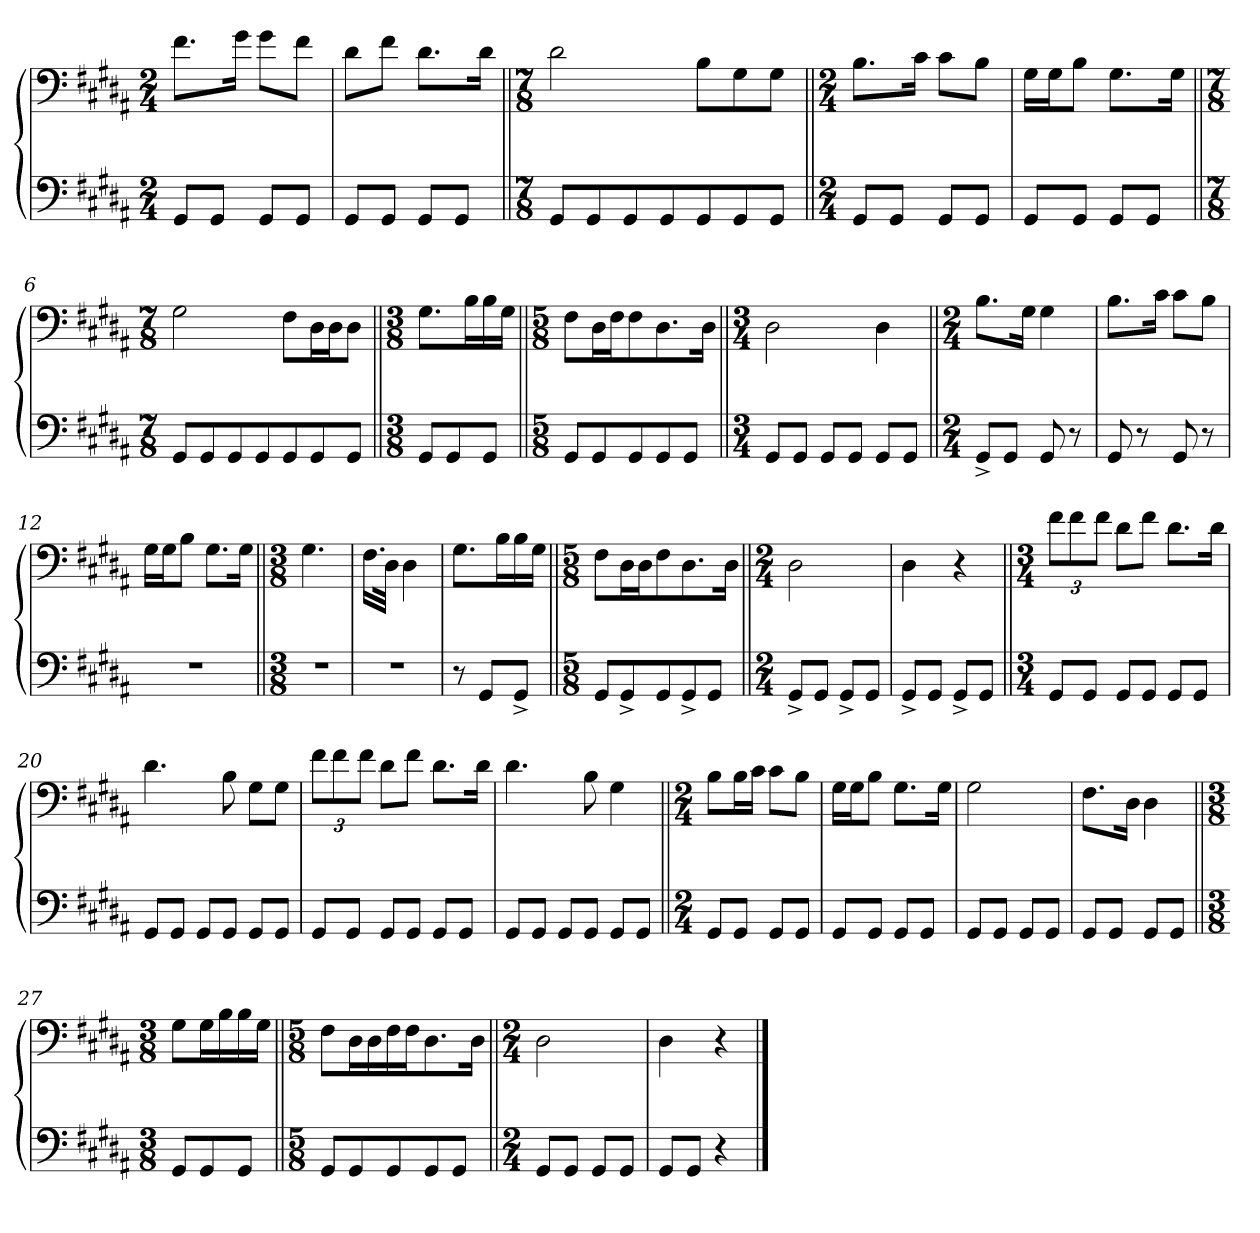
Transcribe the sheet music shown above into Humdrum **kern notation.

**kern	**kern
*part1	*part1
*staff2	*staff1
*clefF4	*clefF4
*k[f#c#g#d#a#]	*k[f#c#g#d#a#]
*M2/4	*M2/4
=1	=1
8GG#/L	8.f#\L
8GG#/J	.
.	16g#\Jk
8GG#/L	8g#\L
8GG#/J	8f#\J
=2	=2
8GG#/L	8d#\L
8GG#/J	8f#\J
8GG#/L	8.d#\L
8GG#/J	.
.	16d#\Jk
=3||	=3||
*M7/8	*M7/8
8GG#/L	2d#\
8GG#/	.
8GG#/	.
8GG#/	.
8GG#/	8B\L
8GG#/	8G#\
8GG#/J	8G#\J
=4||	=4||
*M2/4	*M2/4
8GG#/L	8.B\L
8GG#/J	.
.	16c#\Jk
8GG#/L	8c#\L
8GG#/J	8B\J
=5	=5
8GG#/L	16G#\LL
.	16G#\J
8GG#/J	8B\J
8GG#/L	8.G#\L
8GG#/J	.
.	16G#\Jk
=6||	=6||
*M7/8	*M7/8
8GG#/L	2G#\
8GG#/	.
8GG#/	.
8GG#/	.
8GG#/	8F#\L
8GG#/	16D#\L
.	16D#\J
8GG#/J	8D#\J
=7||	=7||
*M3/8	*M3/8
8GG#/L	8.G#\L
8GG#/	.
.	16B\L
8GG#/J	16B\
.	16G#\JJ
=8||	=8||
*M5/8	*M5/8
8GG#/L	8F#\L
8GG#/	16D#\L
.	16F#\J
8GG#/	8F#\
8GG#/	8.D#\
8GG#/J	.
.	16D#\Jk
=9||	=9||
*M3/4	*M3/4
8GG#/L	2D#\
8GG#/J	.
8GG#/L	.
8GG#/J	.
8GG#/L	4D#\
8GG#/J	.
=10||	=10||
*M2/4	*M2/4
8GG#^/L	8.B\L
8GG#/J	.
.	16G#\Jk
8GG#/	4G#\
8r	.
=11	=11
8GG#/	8.B\L
8r	.
.	16c#\Jk
8GG#/	8c#\L
8r	8B\J
=12	=12
2r	16G#\LL
.	16G#\J
.	8B\J
.	8.G#\L
.	16G#\Jk
=13||	=13||
*M3/8	*M3/8
4.r	4.G#\
=14	=14
4.r	16.F#\LL
.	32D#\JJk
.	4D#\
=15	=15
8r	8.G#\L
8GG#/L	.
.	16B\L
8GG#^/J	16B\
.	16G#\JJ
=16||	=16||
*M5/8	*M5/8
8GG#/L	8F#\L
8GG#^/	16D#\L
.	16D#\J
8GG#/	8F#\
8GG#^/	8.D#\
8GG#/J	.
.	16D#\Jk
=17||	=17||
*M2/4	*M2/4
8GG#^/L	2D#\
8GG#/J	.
8GG#^/L	.
8GG#/J	.
=18	=18
8GG#^/L	4D#\
8GG#/J	.
8GG#^/L	4r
8GG#/J	.
=19||	=19||
*M3/4	*M3/4
8GG#/L	12f#\L
.	12f#\
8GG#/J	.
.	12f#\J
8GG#/L	8d#\L
8GG#/J	8f#\J
8GG#/L	8.d#\L
8GG#/J	.
.	16d#\Jk
=20	=20
8GG#/L	4.d#\
8GG#/J	.
8GG#/L	.
8GG#/J	8B\
8GG#/L	8G#\L
8GG#/J	8G#\J
=21	=21
8GG#/L	12f#\L
.	12f#\
8GG#/J	.
.	12f#\J
8GG#/L	8d#\L
8GG#/J	8f#\J
8GG#/L	8.d#\L
8GG#/J	.
.	16d#\Jk
=22	=22
8GG#/L	4.d#\
8GG#/J	.
8GG#/L	.
8GG#/J	8B\
8GG#/L	4G#\
8GG#/J	.
=23||	=23||
*M2/4	*M2/4
8GG#/L	8B\L
8GG#/J	16B\L
.	16c#\JJ
8GG#/L	8c#\L
8GG#/J	8B\J
=24	=24
8GG#/L	16G#\LL
.	16G#\J
8GG#/J	8B\J
8GG#/L	8.G#\L
8GG#/J	.
.	16G#\Jk
=25	=25
8GG#/L	2G#\
8GG#/J	.
8GG#/L	.
8GG#/J	.
=26	=26
8GG#/L	8.F#\L
8GG#/J	.
.	16D#\Jk
8GG#/L	4D#\
8GG#/J	.
=27||	=27||
*M3/8	*M3/8
8GG#/L	8G#\L
8GG#/	16G#\L
.	16B\
8GG#/J	16B\
.	16G#\JJ
=28||	=28||
*M5/8	*M5/8
8GG#/L	8F#\L
8GG#/	16D#\L
.	16D#\
8GG#/	16F#\
.	16F#\J
8GG#/	8.D#\
8GG#/J	.
.	16D#\Jk
=29||	=29||
*M2/4	*M2/4
8GG#/L	2D#\
8GG#/J	.
8GG#/L	.
8GG#/J	.
=30	=30
8GG#/L	4D#\
8GG#/J	.
4r	4r
==	==
*-	*-
